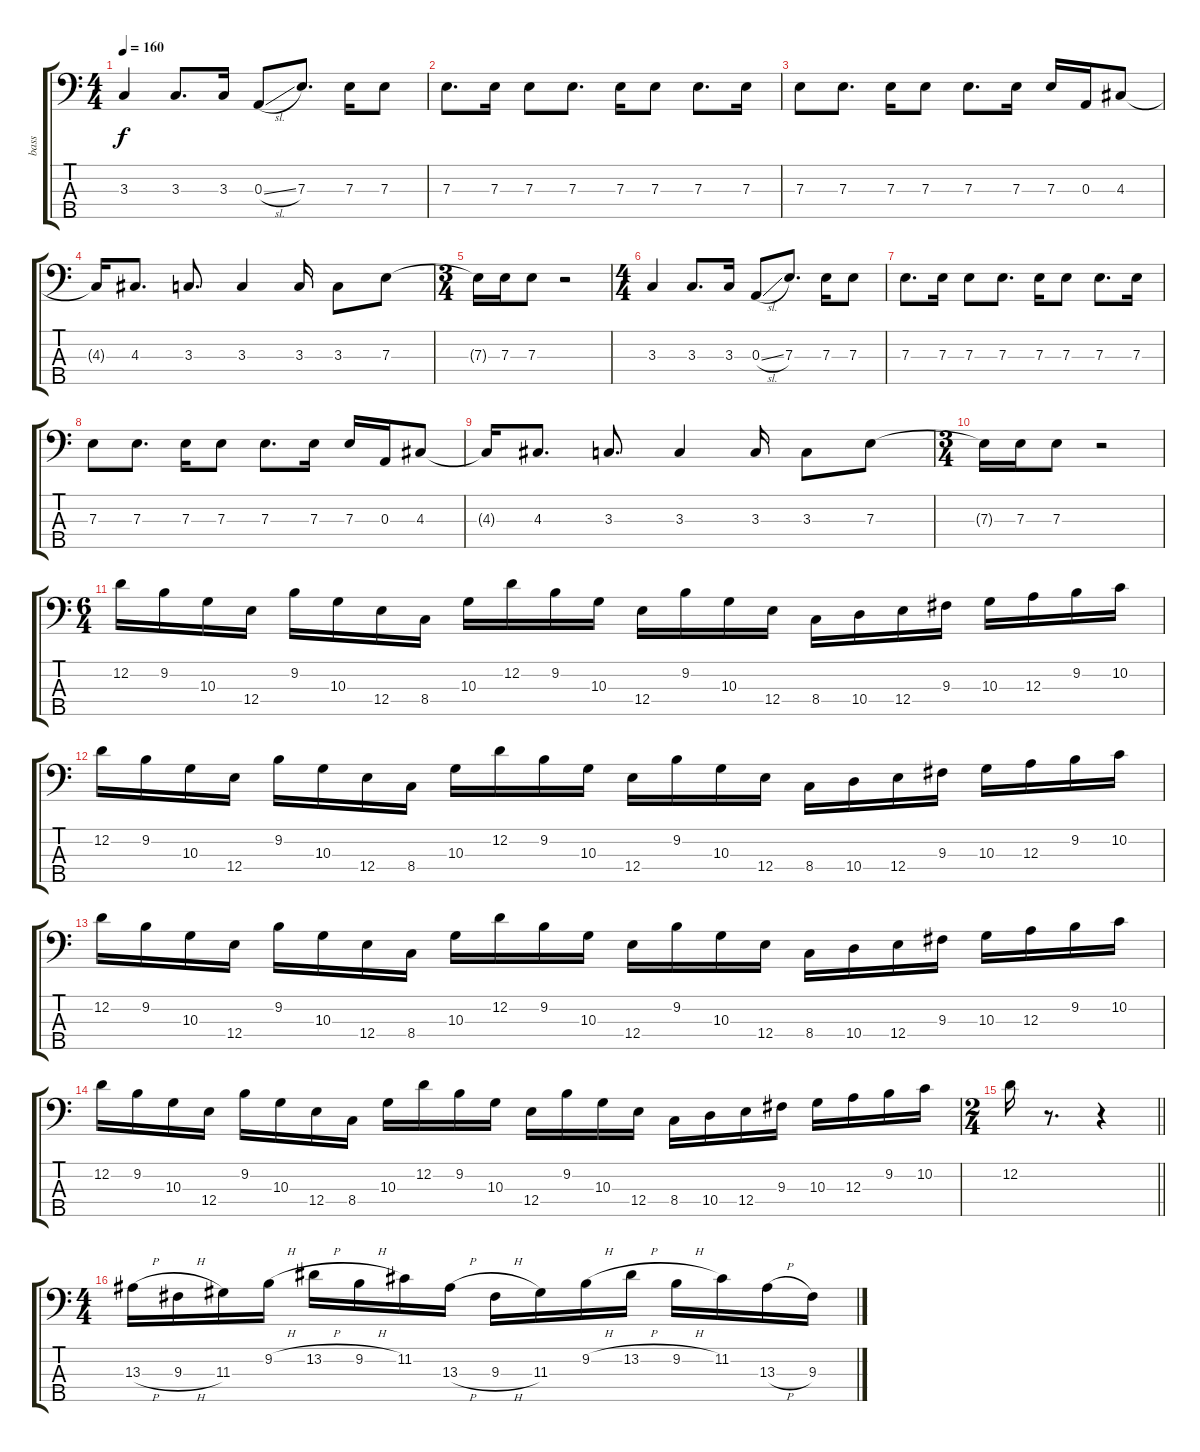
\track ("bass" "bass") {instrument electricbassfinger}
\staff {score tabs}
\tuning (G2 D2 A1 E1 B0) {hide}
\ts (4 4)
\tempo 160
\clef f4
\ks c
3.3.4{dy f} 3.3.8{d} 3.3.16 0.3{sl}.8 7.3.8{d} 7.3.16 7.3.8 |
7.3.8{d} 7.3.16 7.3.8 7.3.8{d} 7.3.16 7.3.8 7.3.8{d} 7.3.16 |
7.3.8 7.3.8{d} 7.3.16 7.3.8 7.3.8{d} 7.3.16 7.3.16 0.3.16 4.3.8 |
4.3{t}.16 4.3.8{d} 3.3.8{d} 3.3.4 3.3.16 3.3.8 7.3.8 |
\ts (3 4)
7.3{t}.16 7.3.16 7.3.8 r.2 |
\ts (4 4)
3.3.4 3.3.8{d} 3.3.16 0.3{sl}.8 7.3.8{d} 7.3.16 7.3.8 |
7.3.8{d} 7.3.16 7.3.8 7.3.8{d} 7.3.16 7.3.8 7.3.8{d} 7.3.16 |
7.3.8 7.3.8{d} 7.3.16 7.3.8 7.3.8{d} 7.3.16 7.3.16 0.3.16 4.3.8 |
4.3{t}.16 4.3.8{d} 3.3.8{d} 3.3.4 3.3.16 3.3.8 7.3.8 |
\ts (3 4)
7.3{t}.16 7.3.16 7.3.8 r.2 |
\ts (6 4)
12.2.16 9.2.16 10.3.16 12.4.16 9.2.16 10.3.16 12.4.16 8.4.16 10.3.16 12.2.16 9.2.16 10.3.16 12.4.16 9.2.16 10.3.16 12.4.16 8.4.16 10.4.16 12.4.16 9.3.16 10.3.16 12.3.16 9.2.16 10.2.16 |
12.2.16 9.2.16 10.3.16 12.4.16 9.2.16 10.3.16 12.4.16 8.4.16 10.3.16 12.2.16 9.2.16 10.3.16 12.4.16 9.2.16 10.3.16 12.4.16 8.4.16 10.4.16 12.4.16 9.3.16 10.3.16 12.3.16 9.2.16 10.2.16 |
12.2.16 9.2.16 10.3.16 12.4.16 9.2.16 10.3.16 12.4.16 8.4.16 10.3.16 12.2.16 9.2.16 10.3.16 12.4.16 9.2.16 10.3.16 12.4.16 8.4.16 10.4.16 12.4.16 9.3.16 10.3.16 12.3.16 9.2.16 10.2.16 |
12.2.16 9.2.16 10.3.16 12.4.16 9.2.16 10.3.16 12.4.16 8.4.16 10.3.16 12.2.16 9.2.16 10.3.16 12.4.16 9.2.16 10.3.16 12.4.16 8.4.16 10.4.16 12.4.16 9.3.16 10.3.16 12.3.16 9.2.16 10.2.16 |
\ts (2 4)
\barLineRight lightlight
12.2.16 r.8{d} r.4 |
\ts (4 4)
13.3{h}.16 9.3{h}.16 11.3.16 9.2{h}.16 13.2{h}.16 9.2{h}.16 11.2.16 13.3{h}.16 9.3{h}.16 11.3.16 9.2{h}.16 13.2{h}.16 9.2{h}.16 11.2.16 13.3{h}.16 9.3{h}.16
